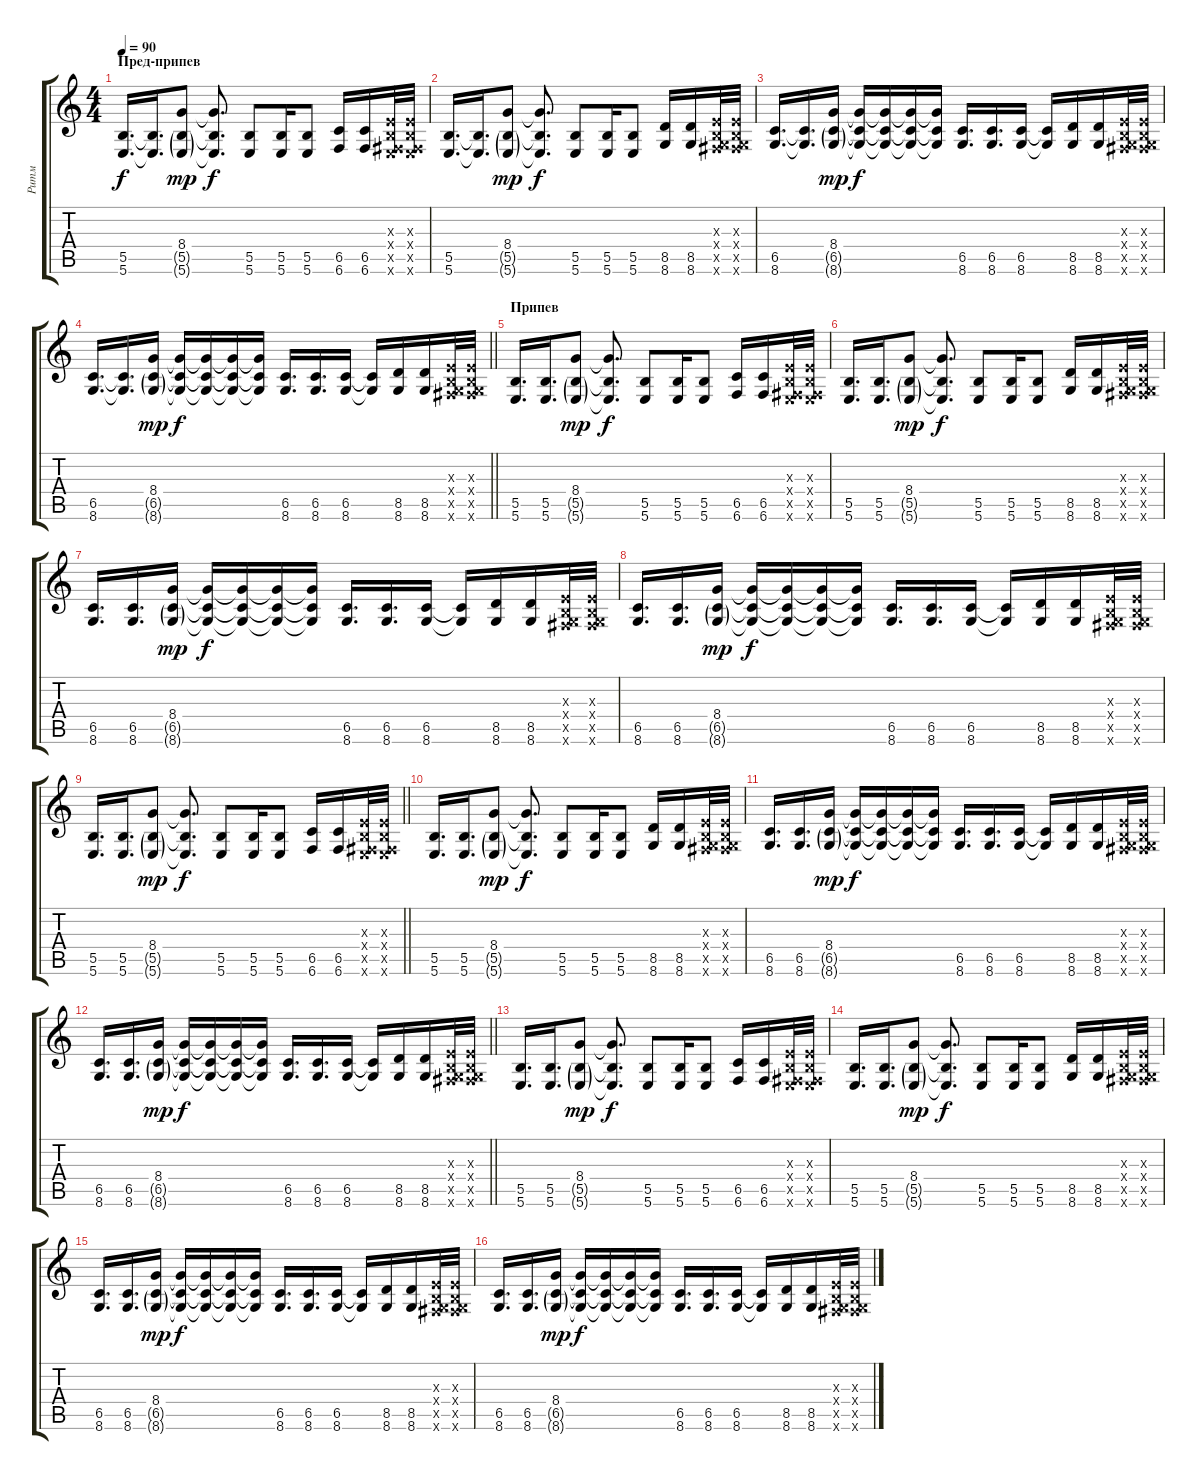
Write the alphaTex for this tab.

\track ("Ритм" "Ритм") {instrument distortionguitar}
\staff {score tabs}
\tuning (Db4 Ab3 E3 B2 Gb2 B1) {hide}
\ts (4 4)
\section ("" "Пред-припев")
\tempo 90
\clef g2
\ks c
(5.5 5.6).16{d dy f} (5.5{t} 5.6{t}).16{d} (8.4 5.5{g} 5.6{g}).8{dy mp} (8.4{t} 5.5{t} 5.6{t}).8{d dy f} (5.5 5.6).8 (5.5 5.6).16 (5.5 5.6).8 (6.5 6.6).16 (6.5 6.6).16 (0.3{x} 0.4{x} 0.5{x} 5.6{x}).32 (0.3{x} 0.4{x} 0.5{x} 5.6{x}).32 |
(5.5 5.6).16{d} (5.5{t} 5.6{t}).16{d} (8.4 5.5{g} 5.6{g}).8{dy mp} (8.4{t} 5.5{t} 5.6{t}).8{d dy f} (5.5 5.6).8 (5.5 5.6).16 (5.5 5.6).8 (8.5 8.6).16 (8.5 8.6).16 (0.3{x} 0.4{x} 0.5{x} 8.6{x}).32 (0.3{x} 0.4{x} 0.5{x} 8.6{x}).32 |
(6.5 8.6).16{d} (6.5{t} 8.6{t}).16{d} (8.4 6.5{g} 8.6{g}).16{dy mp} (8.4{t} 6.5{t} 8.6{t}).16{dy f} (8.4{t} 6.5{t} 8.6{t}).16 (8.4{t} 6.5{t} 8.6{t}).16 (8.4{t} 6.5{t} 8.6{t}).16 (6.5 8.6).16{d} (6.5 8.6).16{d} (6.5 8.6).16 (6.5{t} 8.6{t}).16 (8.5 8.6).16 (8.5 8.6).16 (0.3{x} 0.4{x} 0.5{x} 8.6{x}).32 (0.3{x} 0.4{x} 0.5{x} 8.6{x}).32 |
\barLineRight lightlight
(6.5 8.6).16{d} (6.5{t} 8.6{t}).16{d} (8.4 6.5{g} 8.6{g}).16{dy mp} (8.4{t} 6.5{t} 8.6{t}).16{dy f} (8.4{t} 6.5{t} 8.6{t}).16 (8.4{t} 6.5{t} 8.6{t}).16 (8.4{t} 6.5{t} 8.6{t}).16 (6.5 8.6).16{d} (6.5 8.6).16{d} (6.5 8.6).16 (6.5{t} 8.6{t}).16 (8.5 8.6).16 (8.5 8.6).16 (0.3{x} 0.4{x} 0.5{x} 8.6{x}).32 (0.3{x} 0.4{x} 0.5{x} 8.6{x}).32 |
\section ("" "Припев")
(5.5 5.6).16{d} (5.5 5.6).16{d} (8.4 5.5{g} 5.6{g}).8{dy mp} (8.4{t} 5.5{t} 5.6{t}).8{d dy f} (5.5 5.6).8 (5.5 5.6).16 (5.5 5.6).8 (6.5 6.6).16 (6.5 6.6).16 (0.3{x} 0.4{x} 0.5{x} 5.6{x}).32 (0.3{x} 0.4{x} 0.5{x} 5.6{x}).32 |
(5.5 5.6).16{d} (5.5 5.6).16{d} (8.4 5.5{g} 5.6{g}).8{dy mp} (8.4{t} 5.5{t} 5.6{t}).8{d dy f} (5.5 5.6).8 (5.5 5.6).16 (5.5 5.6).8 (8.5 8.6).16 (8.5 8.6).16 (0.3{x} 0.4{x} 0.5{x} 8.6{x}).32 (0.3{x} 0.4{x} 0.5{x} 8.6{x}).32 |
(6.5 8.6).16{d} (6.5 8.6).16{d} (8.4 6.5{g} 8.6{g}).16{dy mp} (8.4{t} 6.5{t} 8.6{t}).16{dy f} (8.4{t} 6.5{t} 8.6{t}).16 (8.4{t} 6.5{t} 8.6{t}).16 (8.4{t} 6.5{t} 8.6{t}).16 (6.5 8.6).16{d} (6.5 8.6).16{d} (6.5 8.6).16 (6.5{t} 8.6{t}).16 (8.5 8.6).16 (8.5 8.6).16 (0.3{x} 0.4{x} 0.5{x} 8.6{x}).32 (0.3{x} 0.4{x} 0.5{x} 8.6{x}).32 |
(6.5 8.6).16{d} (6.5 8.6).16{d} (8.4 6.5{g} 8.6{g}).16{dy mp} (8.4{t} 6.5{t} 8.6{t}).16{dy f} (8.4{t} 6.5{t} 8.6{t}).16 (8.4{t} 6.5{t} 8.6{t}).16 (8.4{t} 6.5{t} 8.6{t}).16 (6.5 8.6).16{d} (6.5 8.6).16{d} (6.5 8.6).16 (6.5{t} 8.6{t}).16 (8.5 8.6).16 (8.5 8.6).16 (0.3{x} 0.4{x} 0.5{x} 8.6{x}).32 (0.3{x} 0.4{x} 0.5{x} 8.6{x}).32 |
\barLineRight lightlight
(5.5 5.6).16{d} (5.5 5.6).16{d} (8.4 5.5{g} 5.6{g}).8{dy mp} (8.4{t} 5.5{t} 5.6{t}).8{d dy f} (5.5 5.6).8 (5.5 5.6).16 (5.5 5.6).8 (6.5 6.6).16 (6.5 6.6).16 (0.3{x} 0.4{x} 0.5{x} 5.6{x}).32 (0.3{x} 0.4{x} 0.5{x} 5.6{x}).32 |
(5.5 5.6).16{d} (5.5 5.6).16{d} (8.4 5.5{g} 5.6{g}).8{dy mp} (8.4{t} 5.5{t} 5.6{t}).8{d dy f} (5.5 5.6).8 (5.5 5.6).16 (5.5 5.6).8 (8.5 8.6).16 (8.5 8.6).16 (0.3{x} 0.4{x} 0.5{x} 8.6{x}).32 (0.3{x} 0.4{x} 0.5{x} 8.6{x}).32 |
(6.5 8.6).16{d} (6.5 8.6).16{d} (8.4 6.5{g} 8.6{g}).16{dy mp} (8.4{t} 6.5{t} 8.6{t}).16{dy f} (8.4{t} 6.5{t} 8.6{t}).16 (8.4{t} 6.5{t} 8.6{t}).16 (8.4{t} 6.5{t} 8.6{t}).16 (6.5 8.6).16{d} (6.5 8.6).16{d} (6.5 8.6).16 (6.5{t} 8.6{t}).16 (8.5 8.6).16 (8.5 8.6).16 (0.3{x} 0.4{x} 0.5{x} 8.6{x}).32 (0.3{x} 0.4{x} 0.5{x} 8.6{x}).32 |
\barLineRight lightlight
(6.5 8.6).16{d} (6.5 8.6).16{d} (8.4 6.5{g} 8.6{g}).16{dy mp} (8.4{t} 6.5{t} 8.6{t}).16{dy f} (8.4{t} 6.5{t} 8.6{t}).16 (8.4{t} 6.5{t} 8.6{t}).16 (8.4{t} 6.5{t} 8.6{t}).16 (6.5 8.6).16{d} (6.5 8.6).16{d} (6.5 8.6).16 (6.5{t} 8.6{t}).16 (8.5 8.6).16 (8.5 8.6).16 (0.3{x} 0.4{x} 0.5{x} 8.6{x}).32 (0.3{x} 0.4{x} 0.5{x} 8.6{x}).32 |
(5.5 5.6).16{d} (5.5 5.6).16{d} (8.4 5.5{g} 5.6{g}).8{dy mp} (8.4{t} 5.5{t} 5.6{t}).8{d dy f} (5.5 5.6).8 (5.5 5.6).16 (5.5 5.6).8 (6.5 6.6).16 (6.5 6.6).16 (0.3{x} 0.4{x} 0.5{x} 5.6{x}).32 (0.3{x} 0.4{x} 0.5{x} 5.6{x}).32 |
(5.5 5.6).16{d} (5.5 5.6).16{d} (8.4 5.5{g} 5.6{g}).8{dy mp} (8.4{t} 5.5{t} 5.6{t}).8{d dy f} (5.5 5.6).8 (5.5 5.6).16 (5.5 5.6).8 (8.5 8.6).16 (8.5 8.6).16 (0.3{x} 0.4{x} 0.5{x} 8.6{x}).32 (0.3{x} 0.4{x} 0.5{x} 8.6{x}).32 |
(6.5 8.6).16{d} (6.5 8.6).16{d} (8.4 6.5{g} 8.6{g}).16{dy mp} (8.4{t} 6.5{t} 8.6{t}).16{dy f} (8.4{t} 6.5{t} 8.6{t}).16 (8.4{t} 6.5{t} 8.6{t}).16 (8.4{t} 6.5{t} 8.6{t}).16 (6.5 8.6).16{d} (6.5 8.6).16{d} (6.5 8.6).16 (6.5{t} 8.6{t}).16 (8.5 8.6).16 (8.5 8.6).16 (0.3{x} 0.4{x} 0.5{x} 8.6{x}).32 (0.3{x} 0.4{x} 0.5{x} 8.6{x}).32 |
(6.5 8.6).16{d} (6.5 8.6).16{d} (8.4 6.5{g} 8.6{g}).16{dy mp} (8.4{t} 6.5{t} 8.6{t}).16{dy f} (8.4{t} 6.5{t} 8.6{t}).16 (8.4{t} 6.5{t} 8.6{t}).16 (8.4{t} 6.5{t} 8.6{t}).16 (6.5 8.6).16{d} (6.5 8.6).16{d} (6.5 8.6).16 (6.5{t} 8.6{t}).16 (8.5 8.6).16 (8.5 8.6).16 (0.3{x} 0.4{x} 0.5{x} 8.6{x}).32 (0.3{x} 0.4{x} 0.5{x} 8.6{x}).32
